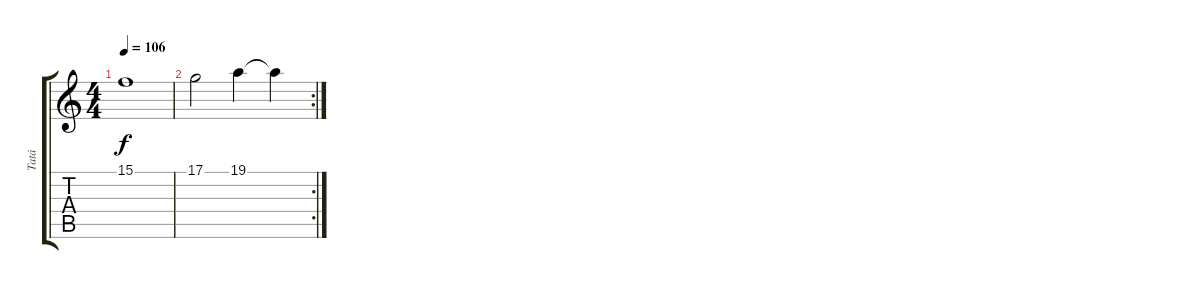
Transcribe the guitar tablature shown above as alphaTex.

\track ("Tatá" "Tatá") {instrument stringensemble1}
\staff {score tabs}
\tuning (D4 A3 F3 C3 G2 D2) {hide}
\ts (4 4)
\tempo 106
\clef g2
\ks c
15.1.1{dy f} |
\rc 2
17.1.2 19.1.4 19.1{t}.4
